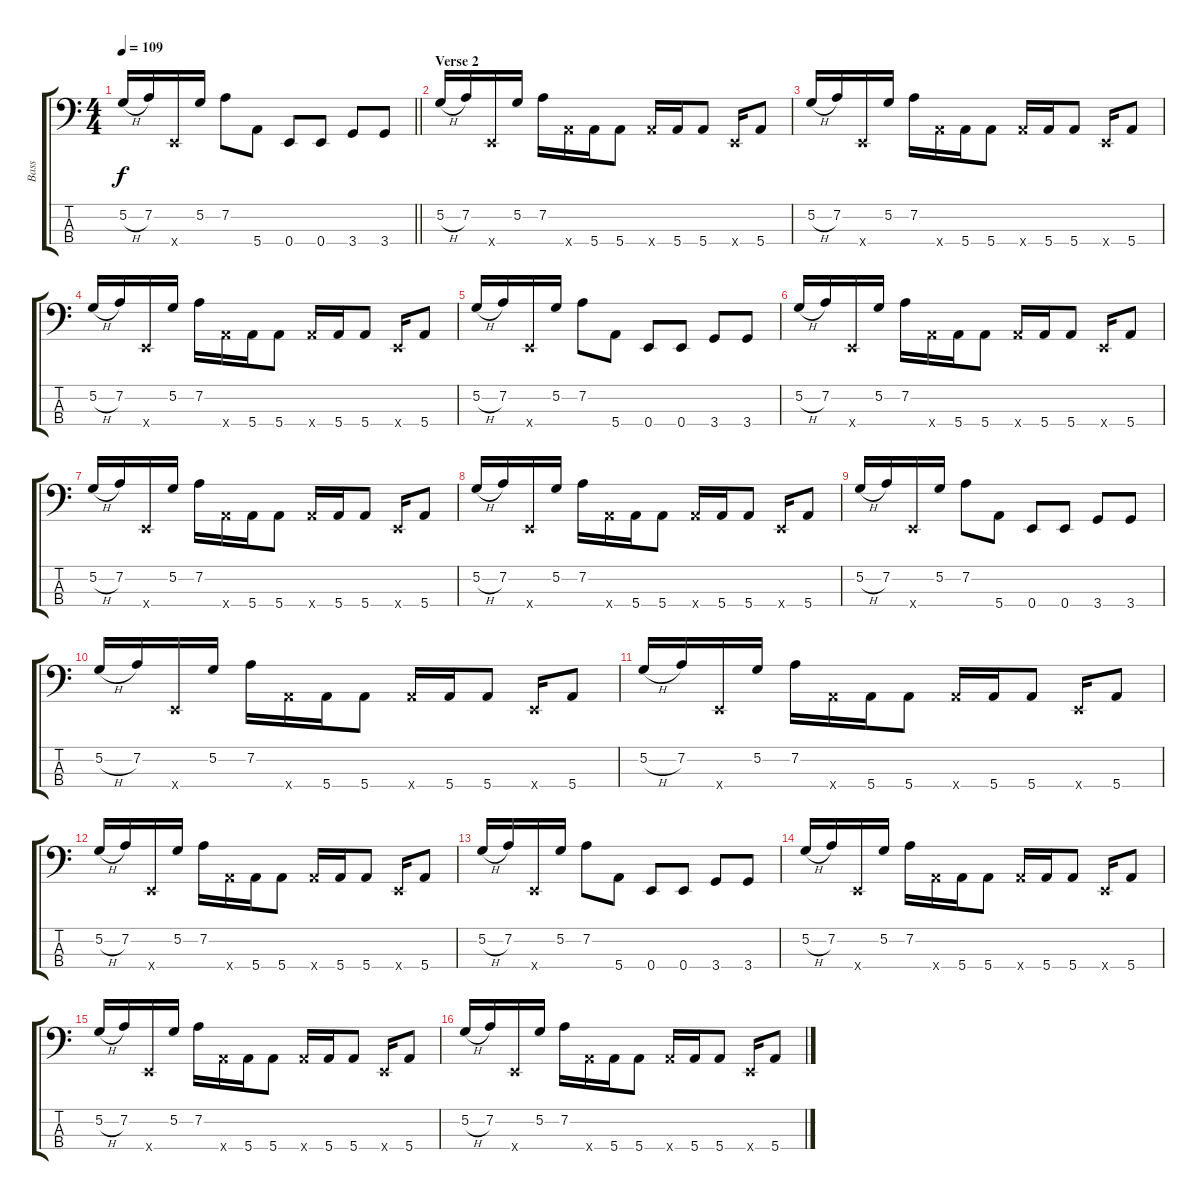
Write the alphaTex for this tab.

\track ("Bass" "Bass") {instrument slapbass1}
\staff {score tabs}
\tuning (G2 D2 A1 E1) {hide}
\ts (4 4)
\tempo 109
\clef f4
\barLineRight lightlight
\ks c
5.2{h}.16{dy f} 7.2.16 0.4{x}.16 5.2.16 7.2.8 5.4.8 0.4.8 0.4.8 3.4.8 3.4.8 |
\section ("" "Verse 2")
5.2{h}.16 7.2.16 0.4{x}.16 5.2.16 7.2.16 5.4{x}.16 5.4.16 5.4.8 5.4{x}.16 5.4.16 5.4.8 0.4{x}.16 5.4.8 |
5.2{h}.16 7.2.16 0.4{x}.16 5.2.16 7.2.16 5.4{x}.16 5.4.16 5.4.8 5.4{x}.16 5.4.16 5.4.8 0.4{x}.16 5.4.8 |
5.2{h}.16 7.2.16 0.4{x}.16 5.2.16 7.2.16 5.4{x}.16 5.4.16 5.4.8 5.4{x}.16 5.4.16 5.4.8 0.4{x}.16 5.4.8 |
5.2{h}.16 7.2.16 0.4{x}.16 5.2.16 7.2.8 5.4.8 0.4.8 0.4.8 3.4.8 3.4.8 |
5.2{h}.16 7.2.16 0.4{x}.16 5.2.16 7.2.16 5.4{x}.16 5.4.16 5.4.8 5.4{x}.16 5.4.16 5.4.8 0.4{x}.16 5.4.8 |
5.2{h}.16 7.2.16 0.4{x}.16 5.2.16 7.2.16 5.4{x}.16 5.4.16 5.4.8 5.4{x}.16 5.4.16 5.4.8 0.4{x}.16 5.4.8 |
5.2{h}.16 7.2.16 0.4{x}.16 5.2.16 7.2.16 5.4{x}.16 5.4.16 5.4.8 5.4{x}.16 5.4.16 5.4.8 0.4{x}.16 5.4.8 |
5.2{h}.16 7.2.16 0.4{x}.16 5.2.16 7.2.8 5.4.8 0.4.8 0.4.8 3.4.8 3.4.8 |
5.2{h}.16 7.2.16 0.4{x}.16 5.2.16 7.2.16 5.4{x}.16 5.4.16 5.4.8 5.4{x}.16 5.4.16 5.4.8 0.4{x}.16 5.4.8 |
5.2{h}.16 7.2.16 0.4{x}.16 5.2.16 7.2.16 5.4{x}.16 5.4.16 5.4.8 5.4{x}.16 5.4.16 5.4.8 0.4{x}.16 5.4.8 |
5.2{h}.16 7.2.16 0.4{x}.16 5.2.16 7.2.16 5.4{x}.16 5.4.16 5.4.8 5.4{x}.16 5.4.16 5.4.8 0.4{x}.16 5.4.8 |
5.2{h}.16 7.2.16 0.4{x}.16 5.2.16 7.2.8 5.4.8 0.4.8 0.4.8 3.4.8 3.4.8 |
5.2{h}.16 7.2.16 0.4{x}.16 5.2.16 7.2.16 5.4{x}.16 5.4.16 5.4.8 5.4{x}.16 5.4.16 5.4.8 0.4{x}.16 5.4.8 |
5.2{h}.16 7.2.16 0.4{x}.16 5.2.16 7.2.16 5.4{x}.16 5.4.16 5.4.8 5.4{x}.16 5.4.16 5.4.8 0.4{x}.16 5.4.8 |
5.2{h}.16 7.2.16 0.4{x}.16 5.2.16 7.2.16 5.4{x}.16 5.4.16 5.4.8 5.4{x}.16 5.4.16 5.4.8 0.4{x}.16 5.4.8
